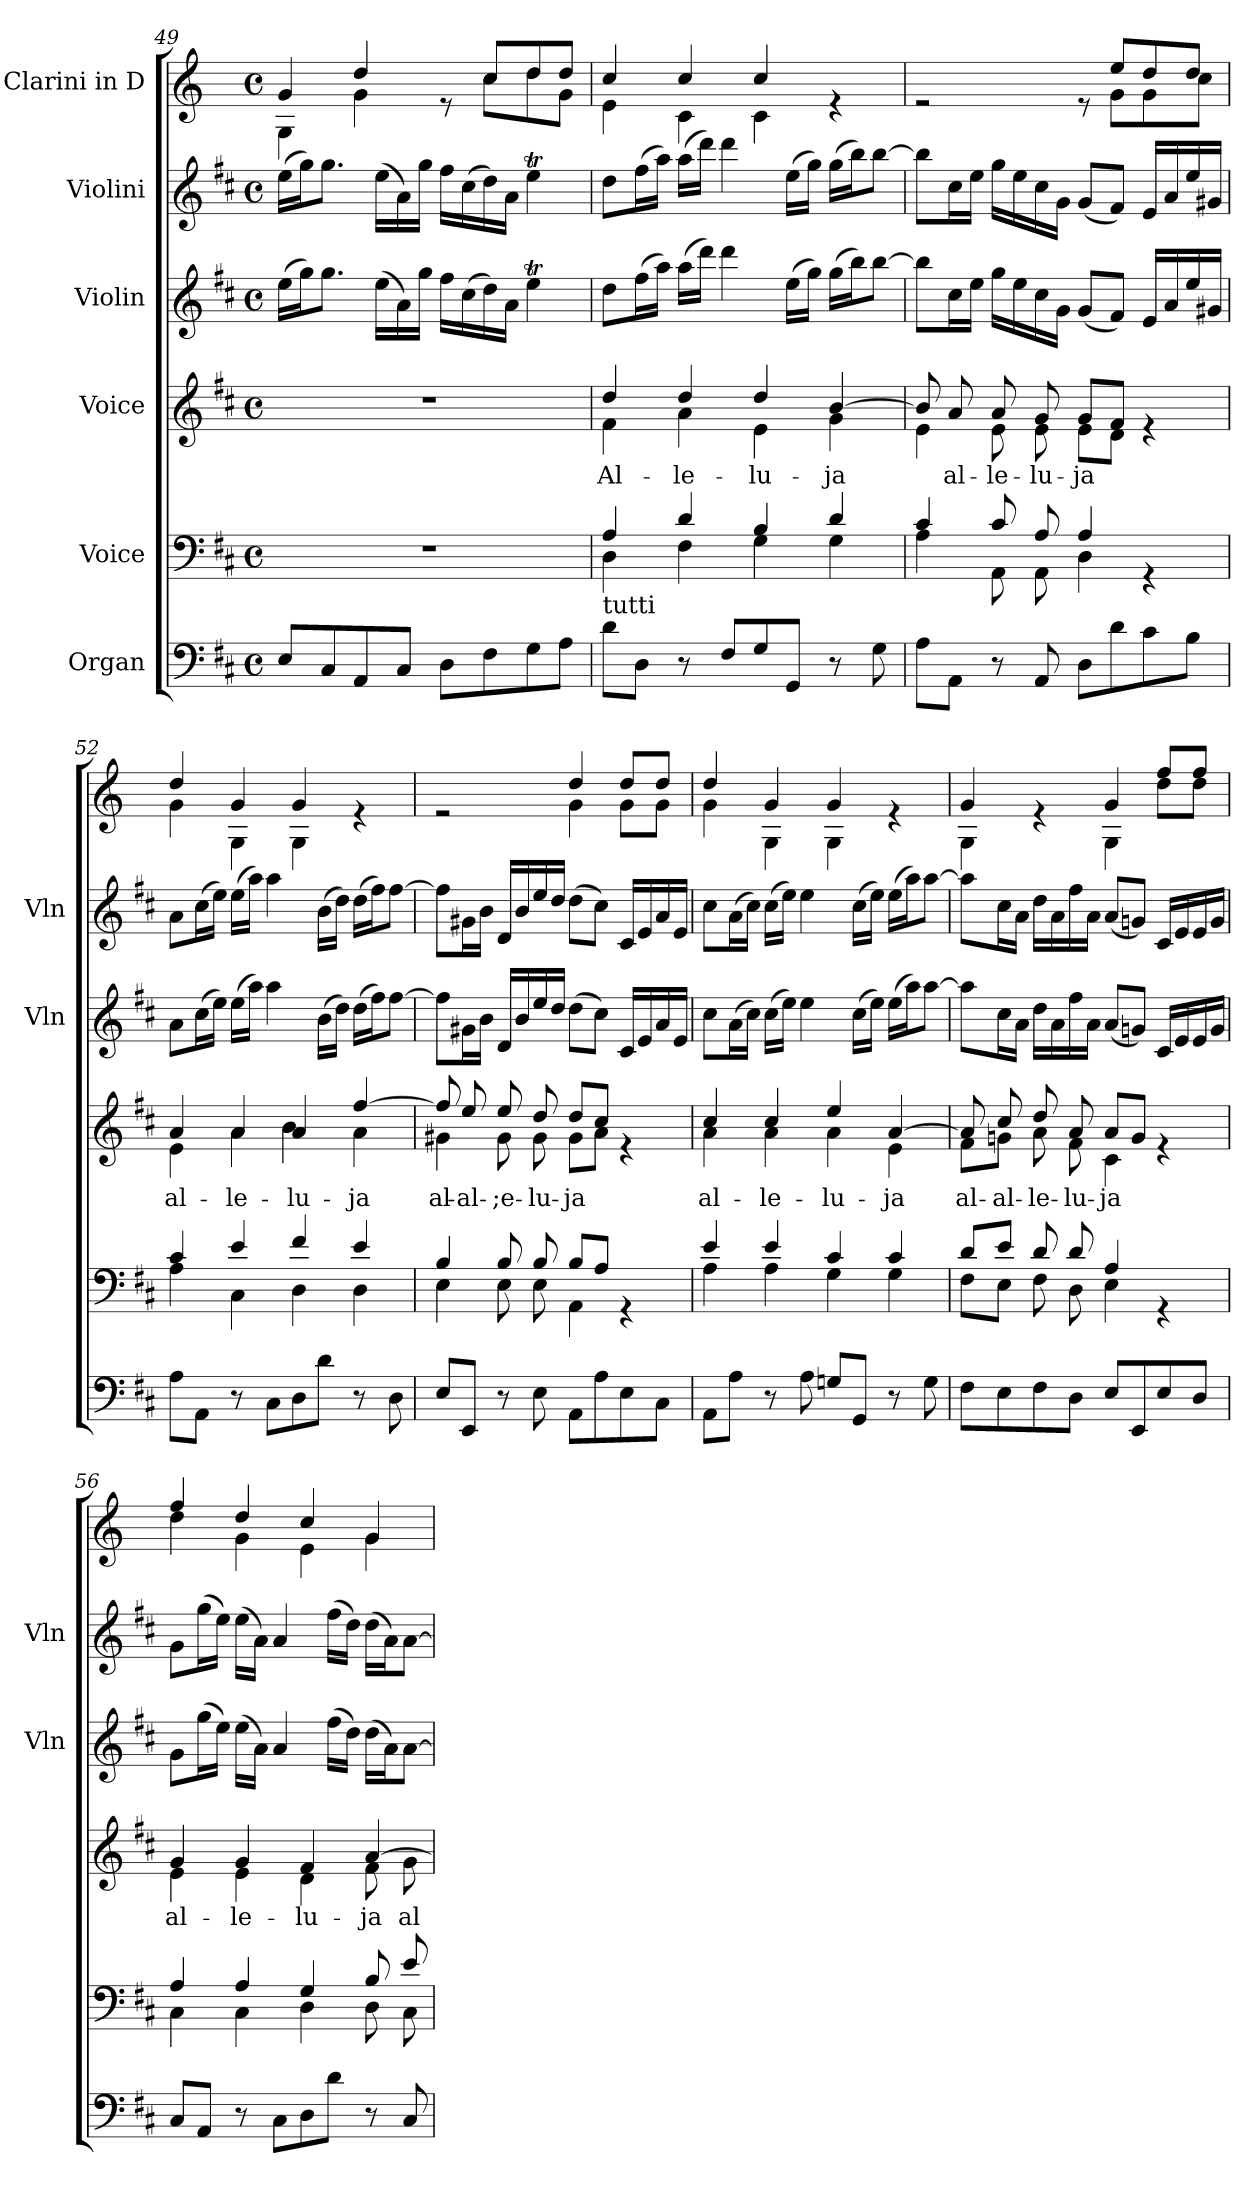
**kern	**kern	**kern	**text	**kern	**kern	**kern
*part6	*part5	*part4	*part4	*part3	*part2	*part1
*staff6	*staff5	*staff4	*staff4	*staff3	*staff2	*staff1
*I"Organ	*I"Voice	*I"Voice	*	*I"Violin	*I"Violini	*I"Clarini in D
*	*	*	*	*I'Vln	*I'Vln	*
*clefF4	*clefF4	*clefG2	*	*clefG2	*clefG2	*clefG2
*	*	*	*	*	*	*ITrd-1c-2
*k[f#c#]	*k[f#c#]	*k[f#c#]	*	*k[f#c#]	*k[f#c#]	*k[f#c#]
*M4/4	*M4/4	*M4/4	*	*M4/4	*M4/4	*M4/4
*met(c)	*met(c)	*met(c)	*	*met(c)	*met(c)	*met(c)
=49	=49	=49	=49	=49	=49	=49
*	*	*	*	*	*	*^
8E/L	1r	1r	.	(16ee\LL	(16ee\LL	4a/	4A\
.	.	.	.	16gg\J)	16gg\J)	.	.
8C#/	.	.	.	8.gg\J	8.gg\J	.	.
8AA/	.	.	.	.	.	4ee/	4a\
.	.	.	.	(16ee\LL	(16ee\LL	.	.
8C#/J	.	.	.	16a\)	16a\)	.	.
.	.	.	.	16gg\JJ	16gg\JJ	.	.
8D\L	.	.	.	16ff#\LL	16ff#\LL	8re	8ryy
.	.	.	.	(16cc#\	(16cc#\	.	.
8F#\	.	.	.	16dd\)	16dd\)	8dd/L	8dd\L
.	.	.	.	16a\JJ	16a\JJ	.	.
8G\	.	.	.	4eeT\	4eeT\	8ee/	8ee\
8A\J	.	.	.	.	.	8ee/J	8a\J
=50	=50	=50	=50	=50	=50	=50	=50
*	*^	*	*	*	*	*	*
!LO:TX:a:t=tutti	!	!	!	!	!	!	!	!
!	!	!	!	!LO:LY:b	!	!	!	!
*	*	*	*^	*	*	*	*	*
8d\L	4A/	4D\	4dd/	4f#\	Al-	8dd\L	8dd\L	4dd/	4f#\
8D\J	.	.	.	.	.	(16ff#\L	(16ff#\L	.	.
.	.	.	.	.	.	16aa\JJ)	16aa\JJ)	.	.
!	!	!	!	!	!LO:LY:b	!	!	!	!
8r	4d/	4F#\	4dd/	4a\	-le-	(16aa\LL	(16aa\LL	4dd/	4d\
.	.	.	.	.	.	16ddd\JJ)	16ddd\JJ)	.	.
8F#/L	.	.	.	.	.	4ddd\	4ddd\	.	.
!	!	!	!	!	!LO:LY:b	!	!	!	!
8G/	4B/	4G\	4dd/	4e\	-lu-	.	.	4dd/	4d\
8GG/J	.	.	.	.	.	(16ee\LL	(16ee\LL	.	.
.	.	.	.	.	.	16gg\JJ)	16gg\JJ)	.	.
!	!	!	!	!	!LO:LY:b	!	!	!	!
8r	4d/	4G\	[4b/	4g\	-ja	(16gg\LL	(16gg\LL	4re	4ryy
.	.	.	.	.	.	16bb\J)	16bb\J)	.	.
8G\	.	.	.	.	.	[8bb\J	[8bb\J	.	.
!!LO:LB:g=z	!!
=51	=51	=51	=51	=51	=51	=51	=51	=51	=51
8A\L	4c#/	4A\	8b/]	4e\	.	8bb\L]	8bb\L]	2re	8ryy
!	!	!	!	!	!LO:LY:b	!	!	!	!
*	*	*	*	*	*	*	*	*v	*v
8AA\J	.	.	8a/	.	al-	16cc#\L	16cc#\L	.
.	.	.	.	.	.	16ee\JJ	16ee\JJ	.
!	!	!	!	!	!LO:LY:b	!	!	!
8r	8c#/	8AA\	8a/	8e\	-le-	16gg\LL	16gg\LL	.
.	.	.	.	.	.	16ee\	16ee\	.
!	!	!	!	!	!LO:LY:b	!	!	!
8AA/	8A/	8AA\	8g/	8e\	-lu-	16cc#\	16cc#\	.
.	.	.	.	.	.	16g\JJ	16g\JJ	.
!	!	!	!	!	!LO:LY:b	!	!	!
8D\L	4A/	4D\	8g/L	8e\L	-ja	(8g/L	(8g/L	8re
*	*	*	*	*	*	*	*	*^
8d\	.	.	8f#/J	8d\J	.	8f#/J)	8f#/J)	8ff#/L	8a\L
8c#\	4rGG	4ryy	4re	4ryy	.	16e/LL	16e/LL	8ee/	8a\
.	.	.	.	.	.	16a/	16a/	.	.
8B\J	.	.	.	.	.	16ee/	16ee/	8ee/J	8dd\J
.	.	.	.	.	.	16g#X/JJ	16g#X/JJ	.	.
=52	=52	=52	=52	=52	=52	=52	=52	=52	=52
!	!	!	!	!	!LO:LY:b	!	!	!	!
8A\L	4c#/	4A\	4a/	4e\	al-	8a\L	8a\L	4ee/	4a\
8AA\J	.	.	.	.	.	(16cc#\L	(16cc#\L	.	.
.	.	.	.	.	.	16ee\JJ)	16ee\JJ)	.	.
!	!	!	!	!	!LO:LY:b	!	!	!	!
8r	4e/	4C#\	4a/	4a\	-le-	(16ee\LL	(16ee\LL	4a/	4A\
.	.	.	.	.	.	16aa\JJ)	16aa\JJ)	.	.
8C#\L	.	.	.	.	.	4aa\	4aa\	.	.
!	!	!	!	!	!LO:LY:b	!	!	!	!
8D\	4f#/	4D\	4a/	4b\	-lu-	.	.	4a/	4A\
8d\J	.	.	.	.	.	(16b\LL	(16b\LL	.	.
.	.	.	.	.	.	16dd\JJ)	16dd\JJ)	.	.
!	!	!	!	!	!LO:LY:b	!	!	!	!
8r	4e/	4D\	[4ff#/	4a\	-ja	(16dd\LL	(16dd\LL	4re	4ryy
.	.	.	.	.	.	16ff#\J)	16ff#\J)	.	.
8D\	.	.	.	.	.	[8ff#\J	[8ff#\J	.	.
=53	=53	=53	=53	=53	=53	=53	=53	=53	=53
!	!	!	!	!	!LO:LY:b	!	!	!	!
8E/L	4B/	4E\	8ff#/]	4g#X\	al-	8ff#\L]	8ff#\L]	2re	2ryy
!	!	!	!	!	!LO:LY:b	!	!	!	!
8EE/J	.	.	8ee/	.	al-	16g#X\L	16g#X\L	.	.
.	.	.	.	.	.	16b\JJ	16b\JJ	.	.
!	!	!	!	!	!LO:LY:b	!	!	!	!
!	!	!	!	!	!LO:LY:b	!	!	!	!
8r	8B/	8E\	8ee/	8g#\	-;e-	16d/LL	16d/LL	.	.
.	.	.	.	.	.	16b/	16b/	.	.
!	!	!	!	!	!LO:LY:b	!	!	!	!
!	!	!	!	!	!LO:LY:b	!	!	!	!
8E\	8B/	8E\	8dd/	8g#\	-lu-	16ee/	16ee/	.	.
.	.	.	.	.	.	16dd/JJ	16dd/JJ	.	.
!	!	!	!	!	!LO:LY:b	!	!	!	!
!	!	!	!	!	!LO:LY:b	!	!	!	!
8AA\L	8B/L	4AA\	8dd/L	8g#\L	-ja	(8dd\L	(8dd\L	4ee/	4a\
8A\	8A/J	.	8cc#/J	8a\J	.	8cc#\J)	8cc#\J)	.	.
8E\	4rGG	4ryy	4re	4ryy	.	16c#/LL	16c#/LL	8ee/L	8a\L
.	.	.	.	.	.	16e/	16e/	.	.
8C#\J	.	.	.	.	.	16a/	16a/	8ee/J	8a\J
.	.	.	.	.	.	16e/JJ	16e/JJ	.	.
!!LO:PB:g=z	!!
=54	=54	=54	=54	=54	=54	=54	=54	=54	=54
!	!	!	!	!	!LO:LY:b	!	!	!	!
8AA\L	4e/	4A\	4cc#/	4a\	al-	8cc#\L	8cc#\L	4ee/	4a\
8A\J	.	.	.	.	.	(16a\L	(16a\L	.	.
.	.	.	.	.	.	16cc#\JJ)	16cc#\JJ)	.	.
!	!	!	!	!	!LO:LY:b	!	!	!	!
8r	4e/	4A\	4cc#/	4a\	-le-	(16cc#\LL	(16cc#\LL	4a/	4A\
.	.	.	.	.	.	16ee\JJ)	16ee\JJ)	.	.
8A\	.	.	.	.	.	4ee\	4ee\	.	.
!	!	!	!	!	!LO:LY:b	!	!	!	!
8Gn/L	4c#/	4G\	4ee/	4a\	-lu-	.	.	4a/	4A\
8GG/J	.	.	.	.	.	(16cc#\LL	(16cc#\LL	.	.
.	.	.	.	.	.	16ee\JJ)	16ee\JJ)	.	.
!	!	!	!	!	!LO:LY:b	!	!	!	!
8r	4c#/	4G\	[4a/	4e\	-ja	(16ee\LL	(16ee\LL	4re	4ryy
.	.	.	.	.	.	16aa\J)	16aa\J)	.	.
8G\	.	.	.	.	.	[8aa\J	[8aa\J	.	.
=55	=55	=55	=55	=55	=55	=55	=55	=55	=55
!	!	!	!	!	!LO:LY:b	!	!	!	!
8F#\L	8d/L	8F#\L	8a/]	8f#\L	al-	8aa\L]	8aa\L]	4a/	4A\
!	!	!	!	!	!LO:LY:b	!	!	!	!
8E\	8e/J	8E\J	8cc#/	8gn\J	al-	16cc#\L	16cc#\L	.	.
.	.	.	.	.	.	16a\JJ	16a\JJ	.	.
!	!	!	!	!	!LO:LY:b	!	!	!	!
!	!	!	!	!	!LO:LY:b	!	!	!	!
8F#\	8d/	8F#\	8dd/	8a\	-le-	16dd\LL	16dd\LL	4re	4ryy
.	.	.	.	.	.	16a\	16a\	.	.
!	!	!	!	!	!LO:LY:b	!	!	!	!
!	!	!	!	!	!LO:LY:b	!	!	!	!
8D\J	8d/	8D\	8a/	8f#\	-lu-	16ff#\	16ff#\	.	.
.	.	.	.	.	.	16a\JJ	16a\JJ	.	.
!	!	!	!	!	!LO:LY:b	!	!	!	!
!	!	!	!	!	!LO:LY:b	!	!	!	!
8E/L	4A/	4E\	8a/L	4c#\	-ja	(8a/L	(8a/L	4a/	4A\
8EE/	.	.	8g/J	.	.	8gn/J)	8gn/J)	.	.
8E/	4rGG	4ryy	4re	4ryy	.	16c#/LL	16c#/LL	8gg/L	8ee\L
.	.	.	.	.	.	16e/	16e/	.	.
8D/J	.	.	.	.	.	16e/	16e/	8gg/J	8ee\J
.	.	.	.	.	.	16g/JJ	16g/JJ	.	.
=56	=56	=56	=56	=56	=56	=56	=56	=56	=56
!	!	!	!	!	!LO:LY:b	!	!	!	!
8C#/L	4A/	4C#\	4g/	4e\	al-	8g\L	8g\L	4gg/	4ee\
8AA/J	.	.	.	.	.	(16gg\L	(16gg\L	.	.
.	.	.	.	.	.	16ee\JJ)	16ee\JJ)	.	.
!	!	!	!	!	!LO:LY:b	!	!	!	!
8r	4A/	4C#\	4g/	4e\	-le-	(16ee\LL	(16ee\LL	4ee/	4a\
.	.	.	.	.	.	16a\JJ)	16a\JJ)	.	.
8C#\L	.	.	.	.	.	4a/	4a/	.	.
!	!	!	!	!	!LO:LY:b	!	!	!	!
8D\	4G/	4D\	4f#/	4d\	-lu-	.	.	4dd/	4f#\
8d\J	.	.	.	.	.	(16ff#\LL	(16ff#\LL	.	.
.	.	.	.	.	.	16dd\JJ)	16dd\JJ)	.	.
!	!	!	!	!	!LO:LY:b	!	!	!	!
8r	8B/	8D\	[4a/	8f#\	-ja	(16dd\LL	(16dd\LL	4a/	4a\
.	.	.	.	.	.	16a\J)	16a\J)	.	.
!	!	!	!	!	!LO:LY:b	!	!	!	!
8C#/	8e/L	8C#\L	.	8g\L	al-	[8a\J	[8a\J	.	.
*	*v	*v	*	*	*	*	*	*v	*v
*	*	*v	*v	*	*	*	*
=	=	=	=	=	=	=
*-	*-	*-	*-	*-	*-	*-
